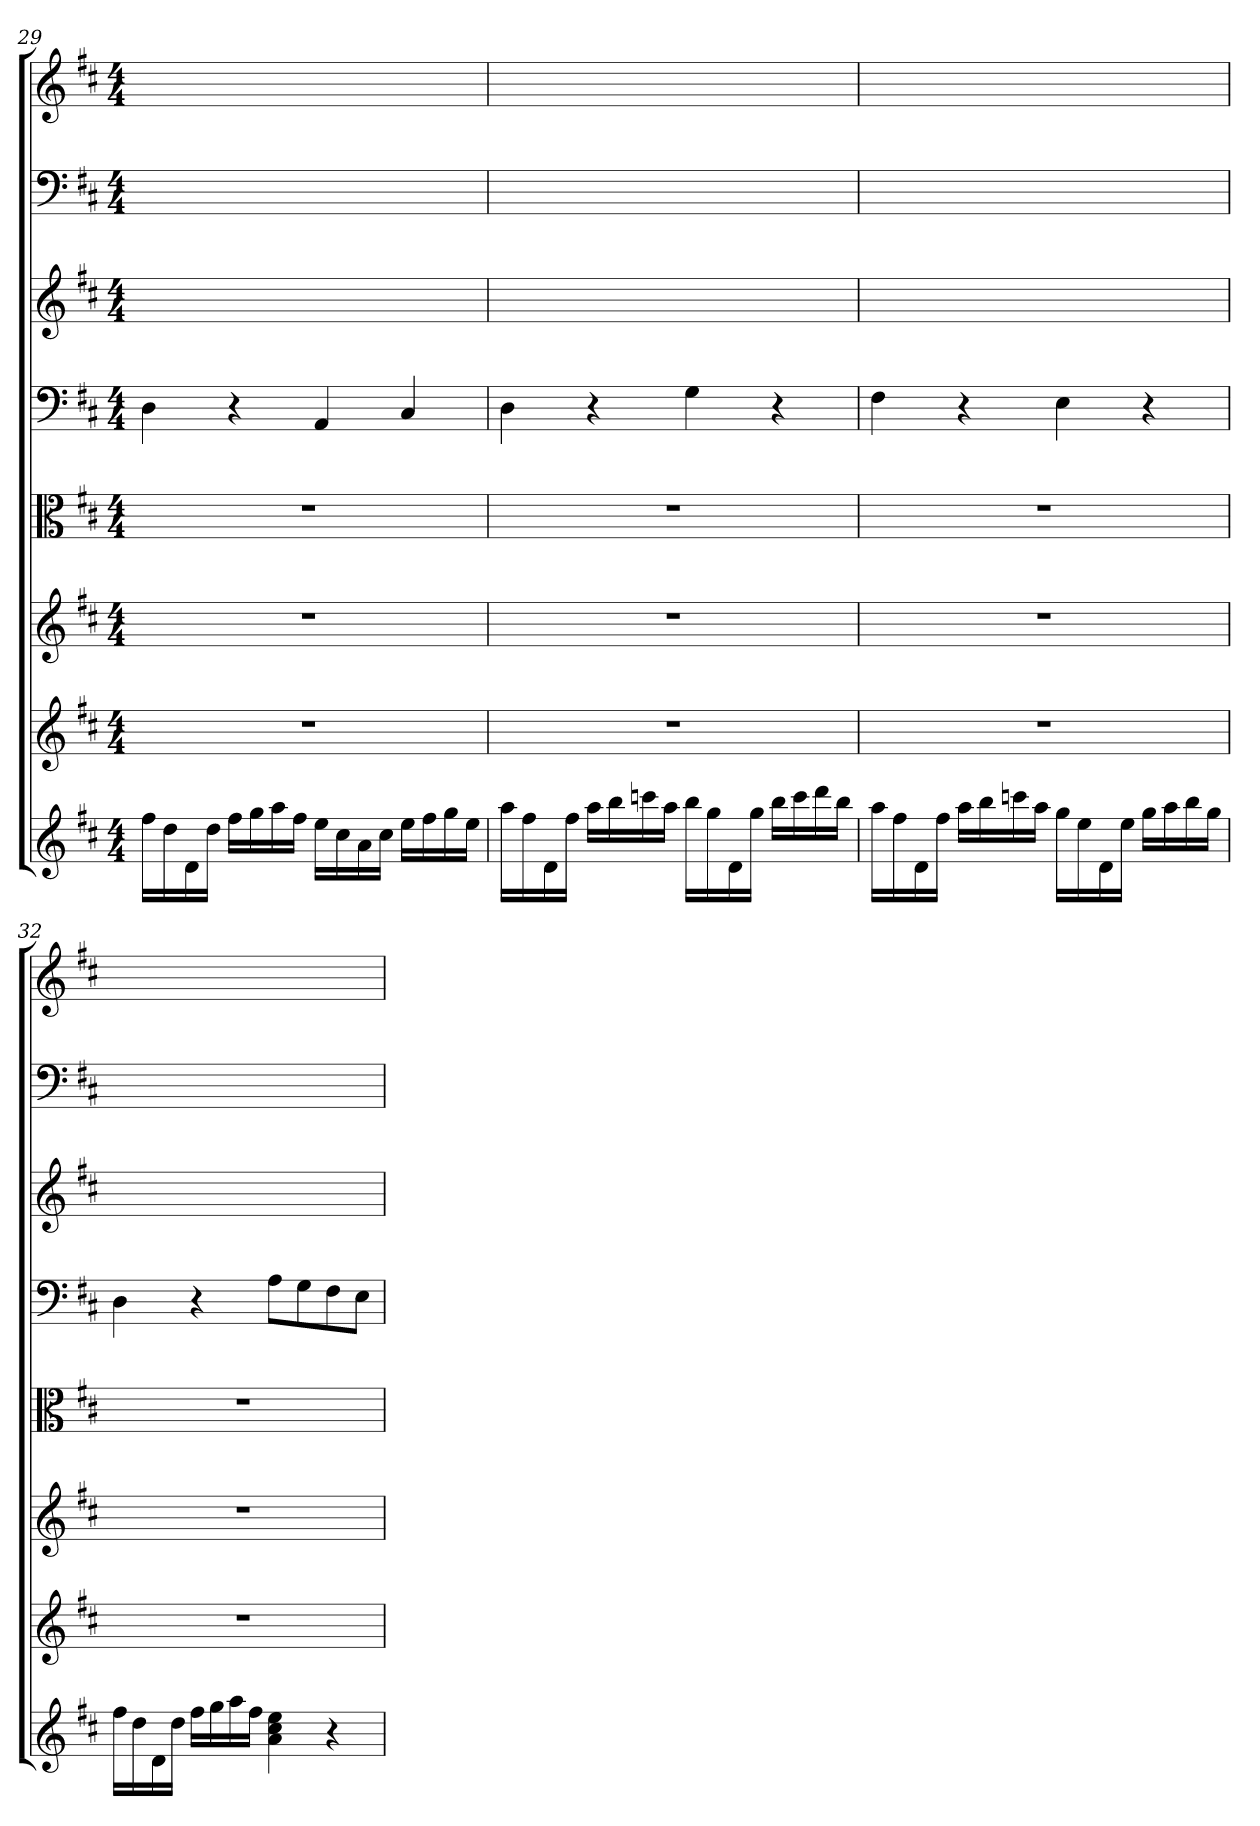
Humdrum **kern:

**kern	**kern	**kern	**kern	**kern	**kern	**kern	**kern
*part8	*part7	*part6	*part5	*part4	*part3	*part2	*part1
*staff8	*staff7	*staff6	*staff5	*staff4	*staff3	*staff2	*staff1
*clefG2	*clefG2	*clefG2	*clefC3	*clefF4	*clefG2	*clefF4	*clefG2
*k[f#c#]	*k[f#c#]	*k[f#c#]	*k[f#c#]	*k[f#c#]	*k[f#c#]	*k[f#c#]	*k[f#c#]
*D:	*D:	*D:	*D:	*D:	*D:	*D:	*D:
*M4/4	*M4/4	*M4/4	*M4/4	*M4/4	*M4/4	*M4/4	*M4/4
=29	=29	=29	=29	=29	=29	=29	=29
16ff#\LL	1r	1r	1r	4D\	1ryy	1ryy	1ryy
16dd\	.	.	.	.	.	.	.
16d\	.	.	.	.	.	.	.
16dd\JJ	.	.	.	.	.	.	.
16ff#\LL	.	.	.	4r	.	.	.
16gg\	.	.	.	.	.	.	.
16aa\	.	.	.	.	.	.	.
16ff#\JJ	.	.	.	.	.	.	.
16ee\LL	.	.	.	4AA/	.	.	.
16cc#\	.	.	.	.	.	.	.
16a\	.	.	.	.	.	.	.
16cc#\JJ	.	.	.	.	.	.	.
16ee\LL	.	.	.	4C#/	.	.	.
16ff#\	.	.	.	.	.	.	.
16gg\	.	.	.	.	.	.	.
16ee\JJ	.	.	.	.	.	.	.
=30	=30	=30	=30	=30	=30	=30	=30
16aa\LL	1r	1r	1r	4D\	1ryy	1ryy	1ryy
16ff#\	.	.	.	.	.	.	.
16d\	.	.	.	.	.	.	.
16ff#\JJ	.	.	.	.	.	.	.
16aa\LL	.	.	.	4r	.	.	.
16bb\	.	.	.	.	.	.	.
16cccn\	.	.	.	.	.	.	.
16aa\JJ	.	.	.	.	.	.	.
16bb\LL	.	.	.	4G\	.	.	.
16gg\	.	.	.	.	.	.	.
16d\	.	.	.	.	.	.	.
16gg\JJ	.	.	.	.	.	.	.
16bb\LL	.	.	.	4r	.	.	.
16ccc\	.	.	.	.	.	.	.
16ddd\	.	.	.	.	.	.	.
16bb\JJ	.	.	.	.	.	.	.
=31	=31	=31	=31	=31	=31	=31	=31
16aa\LL	1r	1r	1r	4F#\	1ryy	1ryy	1ryy
16ff#\	.	.	.	.	.	.	.
16d\	.	.	.	.	.	.	.
16ff#\JJ	.	.	.	.	.	.	.
16aa\LL	.	.	.	4r	.	.	.
16bb\	.	.	.	.	.	.	.
16cccn\	.	.	.	.	.	.	.
16aa\JJ	.	.	.	.	.	.	.
16gg\LL	.	.	.	4E\	.	.	.
16ee\	.	.	.	.	.	.	.
16d\	.	.	.	.	.	.	.
16ee\JJ	.	.	.	.	.	.	.
16gg\LL	.	.	.	4r	.	.	.
16aa\	.	.	.	.	.	.	.
16bb\	.	.	.	.	.	.	.
16gg\JJ	.	.	.	.	.	.	.
=32	=32	=32	=32	=32	=32	=32	=32
16ff#\LL	1r	1r	1r	4D\	1ryy	1ryy	1ryy
16dd\	.	.	.	.	.	.	.
16d\	.	.	.	.	.	.	.
16dd\JJ	.	.	.	.	.	.	.
16ff#\LL	.	.	.	4r	.	.	.
16gg\	.	.	.	.	.	.	.
16aa\	.	.	.	.	.	.	.
16ff#\JJ	.	.	.	.	.	.	.
4a\ 4cc#\ 4ee\	.	.	.	8A\L	.	.	.
.	.	.	.	8G\	.	.	.
4r	.	.	.	8F#\	.	.	.
.	.	.	.	8E\J	.	.	.
=	=	=	=	=	=	=	=
*-	*-	*-	*-	*-	*-	*-	*-
